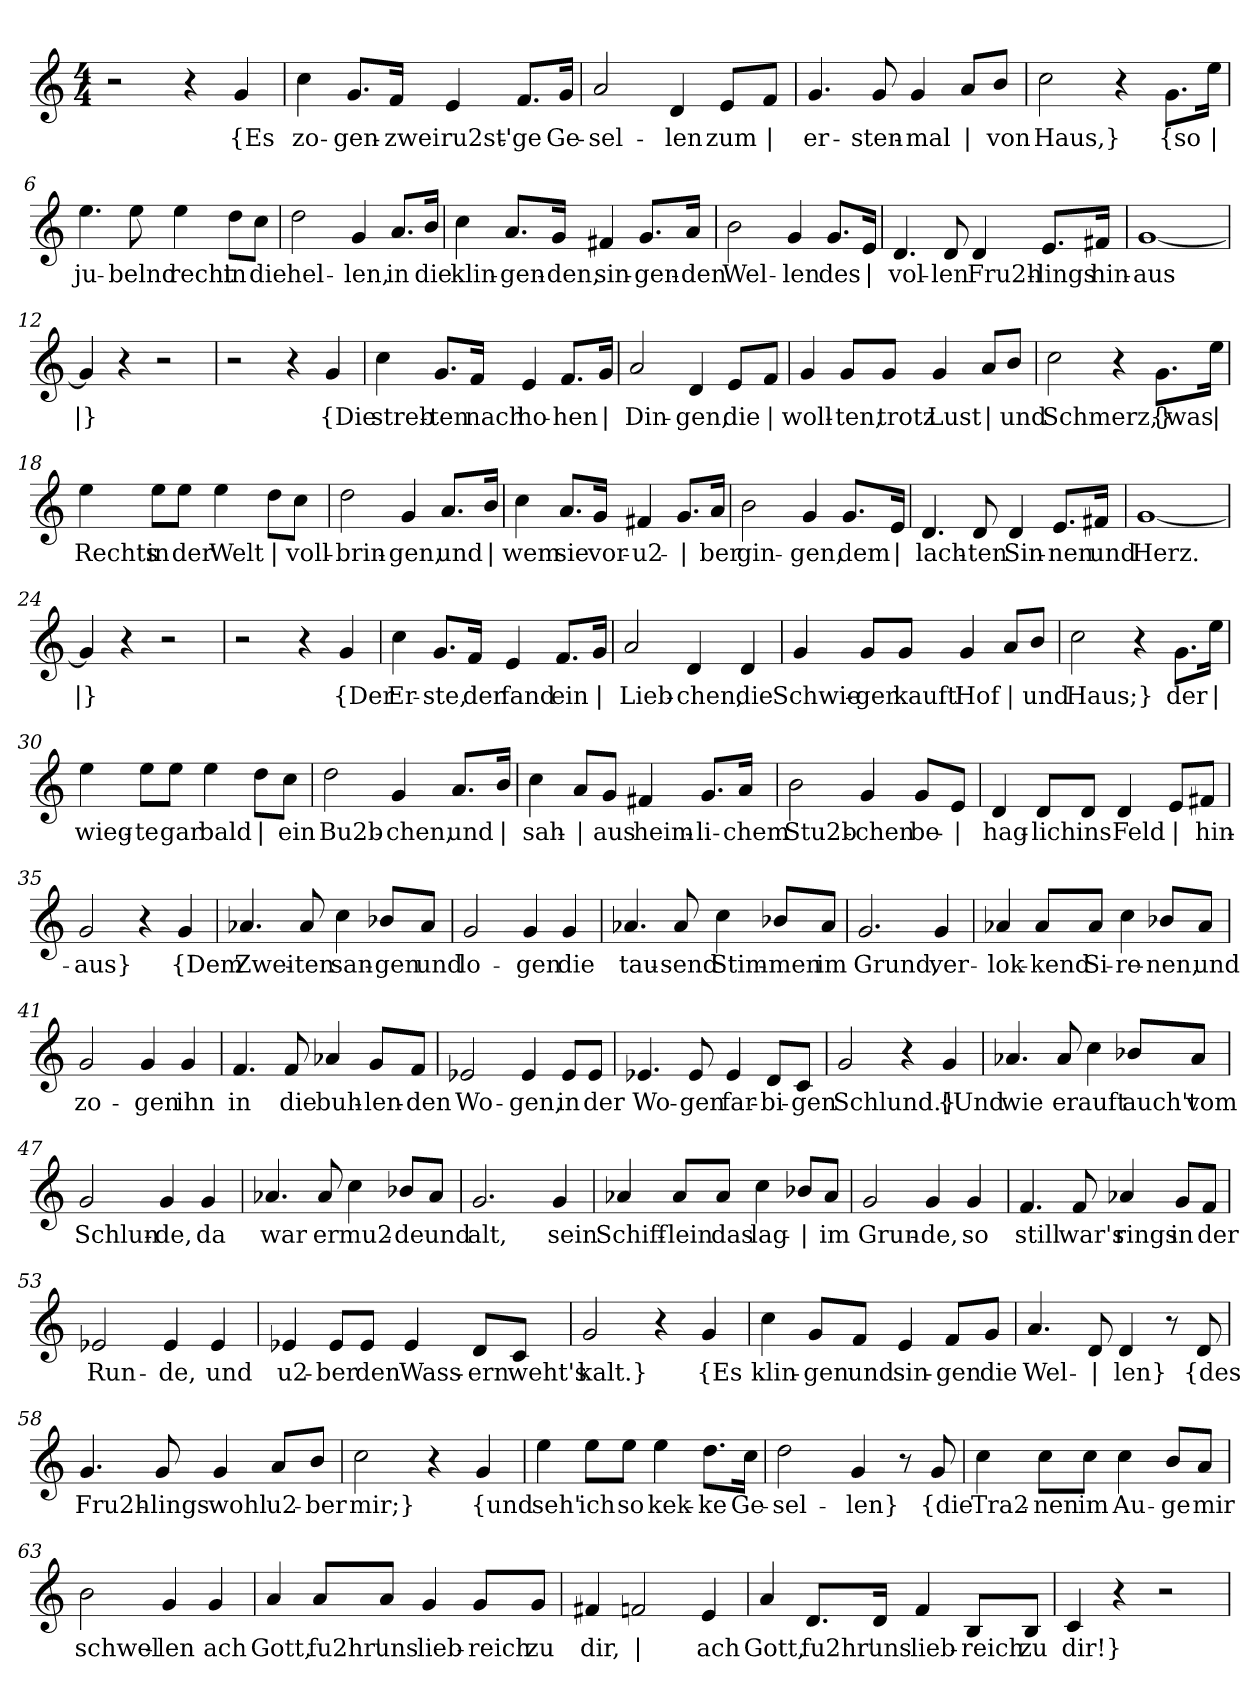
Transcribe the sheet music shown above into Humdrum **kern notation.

**kern	**text
*part1	*part1
*staff1	*staff1
*clefG2	*
*k[]	*
*M4/4	*
=1	=1
2r	.
4r	.
!	!LO:LY:b
4g/	{Es
=2	=2
!	!LO:LY:b
4cc\	zo-
!	!LO:LY:b
8.g/L	-gen-
!	!LO:LY:b
16f/Jk	zwei
!	!LO:LY:b
4e/	ru2st'-
!	!LO:LY:b
8.f/L	-ge
!	!LO:LY:b
16g/Jk	Ge-
=3	=3
!	!LO:LY:b
2a/	-sel-
!	!LO:LY:b
4d/	-len
!	!LO:LY:b
8e/L	zum
!	!LO:LY:b
8f/J	|
=4	=4
!	!LO:LY:b
4.g/	er-
!	!LO:LY:b
8g/	-sten-
!	!LO:LY:b
4g/	-mal
!	!LO:LY:b
8a/L	|
!	!LO:LY:b
8b/J	von
=5	=5
!	!LO:LY:b
2cc\	Haus,}
4r	.
!	!LO:LY:b
8.g\L	{so
!	!LO:LY:b
16ee\Jk	|
!!LO:LB:g=z
=6	=6
!	!LO:LY:b
4.ee\	ju-
!	!LO:LY:b
8ee\	-belnd
!	!LO:LY:b
4ee\	recht
!	!LO:LY:b
8dd\L	in
!	!LO:LY:b
8cc\J	die
=7	=7
!	!LO:LY:b
2dd\	hel-
!	!LO:LY:b
4g/	-len,
!	!LO:LY:b
8.a/L	in
!	!LO:LY:b
16b/Jk	die
=8	=8
!	!LO:LY:b
4cc\	klin-
!	!LO:LY:b
8.a/L	-gen-
!	!LO:LY:b
16g/Jk	-den,
!	!LO:LY:b
4f#X/	sin-
!	!LO:LY:b
8.g/L	-gen-
!	!LO:LY:b
16a/Jk	-den
=9	=9
!	!LO:LY:b
2b\	Wel-
!	!LO:LY:b
4g/	-len
!	!LO:LY:b
8.g/L	des
!	!LO:LY:b
16e/Jk	|
!!LO:LB:g=z
=10	=10
!	!LO:LY:b
4.d/	vol-
!	!LO:LY:b
8d/	-len
!	!LO:LY:b
4d/	Fru2h-
!	!LO:LY:b
8.e/L	-lings
!	!LO:LY:b
16f#X/Jk	hin-
=11	=11
!	!LO:LY:b
[1g	-aus
=12	=12
!	!LO:LY:b
4g/]	|}
4r	.
2r	.
=13	=13
2r	.
4r	.
!	!LO:LY:b
4g/	{Die
=14	=14
!	!LO:LY:b
4cc\	streb-
!	!LO:LY:b
8.g/L	-ten
!	!LO:LY:b
16f/Jk	nach
!	!LO:LY:b
4e/	ho-
!	!LO:LY:b
8.f/L	-hen
!	!LO:LY:b
16g/Jk	|
=15	=15
!	!LO:LY:b
2a/	Din-
!	!LO:LY:b
4d/	-gen,
!	!LO:LY:b
8e/L	die
!	!LO:LY:b
8f/J	|
!!LO:LB:g=z
=16	=16
!	!LO:LY:b
4g/	woll-
!	!LO:LY:b
8g/L	-ten,
!	!LO:LY:b
8g/J	trotz
!	!LO:LY:b
4g/	Lust
!	!LO:LY:b
8a/L	|
!	!LO:LY:b
8b/J	und
=17	=17
!	!LO:LY:b
2cc\	Schmerz,}
4r	.
!	!LO:LY:b
8.g\L	{was
!	!LO:LY:b
16ee\Jk	|
=18	=18
!	!LO:LY:b
4ee\	Rechts
!	!LO:LY:b
8ee\L	in
!	!LO:LY:b
8ee\J	der
!	!LO:LY:b
4ee\	Welt
!	!LO:LY:b
8dd\L	|
!	!LO:LY:b
8cc\J	voll-
=19	=19
!	!LO:LY:b
2dd\	-brin-
!	!LO:LY:b
4g/	-gen,
!	!LO:LY:b
8.a/L	und
!	!LO:LY:b
16b/Jk	|
!!LO:LB:g=z
=20	=20
!	!LO:LY:b
4cc\	wem
!	!LO:LY:b
8.a/L	sie
!	!LO:LY:b
16g/Jk	vor-
!	!LO:LY:b
4f#X/	-u2-
!	!LO:LY:b
8.g/L	|
!	!LO:LY:b
16a/Jk	-ber
=21	=21
!	!LO:LY:b
2b\	gin-
!	!LO:LY:b
4g/	-gen,
!	!LO:LY:b
8.g/L	dem
!	!LO:LY:b
16e/Jk	|
=22	=22
!	!LO:LY:b
4.d/	lach-
!	!LO:LY:b
8d/	-ten
!	!LO:LY:b
4d/	Sin-
!	!LO:LY:b
8.e/L	-nen
!	!LO:LY:b
16f#X/Jk	und
=23	=23
!	!LO:LY:b
[1g	Herz.
=24	=24
!	!LO:LY:b
4g/]	|}
4r	.
2r	.
=25	=25
2r	.
4r	.
!	!LO:LY:b
4g/	{Der
!!LO:LB:g=z
=26	=26
!	!LO:LY:b
4cc\	Er-
!	!LO:LY:b
8.g/L	-ste,
!	!LO:LY:b
16f/Jk	der
!	!LO:LY:b
4e/	fand
!	!LO:LY:b
8.f/L	ein
!	!LO:LY:b
16g/Jk	|
=27	=27
!	!LO:LY:b
2a/	Lieb-
!	!LO:LY:b
4d/	-chen,
!	!LO:LY:b
4d/	die
=28	=28
!	!LO:LY:b
4g/	Schwie-
!	!LO:LY:b
8g/L	-ger
!	!LO:LY:b
8g/J	kauft'
!	!LO:LY:b
4g/	Hof
!	!LO:LY:b
8a/L	|
!	!LO:LY:b
8b/J	und
=29	=29
!	!LO:LY:b
2cc\	Haus;}
4r	.
!	!LO:LY:b
8.g\L	der
!	!LO:LY:b
16ee\Jk	|
!!LO:LB:g=z
=30	=30
!	!LO:LY:b
4ee\	wieg-
!	!LO:LY:b
8ee\L	-te
!	!LO:LY:b
8ee\J	gar
!	!LO:LY:b
4ee\	bald
!	!LO:LY:b
8dd\L	|
!	!LO:LY:b
8cc\J	ein
=31	=31
!	!LO:LY:b
2dd\	Bu2b-
!	!LO:LY:b
4g/	-chen,
!	!LO:LY:b
8.a/L	und
!	!LO:LY:b
16b/Jk	|
=32	=32
!	!LO:LY:b
4cc\	sah-
!	!LO:LY:b
8a/L	|
!	!LO:LY:b
8g/J	-aus
!	!LO:LY:b
4f#X/	heim-
!	!LO:LY:b
8.g/L	-li-
!	!LO:LY:b
16a/Jk	-chem
=33	=33
!	!LO:LY:b
2b\	Stu2b-
!	!LO:LY:b
4g/	-chen
!	!LO:LY:b
8g/L	be-
!	!LO:LY:b
8e/J	|
!!LO:LB:g=z
=34	=34
!	!LO:LY:b
4d/	hag-
!	!LO:LY:b
8d/L	-lich
!	!LO:LY:b
8d/J	ins
!	!LO:LY:b
4d/	Feld
!	!LO:LY:b
8e/L	|
!	!LO:LY:b
8f#X/J	hin-
=35	=35
!	!LO:LY:b
2g/	-aus}
4r	.
!	!LO:LY:b
4g/	{Dem
=36	=36
!	!LO:LY:b
4.a-X/	Zwei-
!	!LO:LY:b
8a-/	-ten
!	!LO:LY:b
4cc\	san-
!	!LO:LY:b
8b-X/L	-gen
!	!LO:LY:b
8a-/J	und
=37	=37
!	!LO:LY:b
2g/	lo-
!	!LO:LY:b
4g/	-gen
!	!LO:LY:b
4g/	die
!!LO:LB:g=z
=38	=38
!	!LO:LY:b
4.a-X/	tau-
!	!LO:LY:b
8a-/	-send
!	!LO:LY:b
4cc\	Stim-
!	!LO:LY:b
8b-X/L	-men
!	!LO:LY:b
8a-/J	im
=39	=39
!	!LO:LY:b
2.g/	Grund,
!	!LO:LY:b
4g/	ver-
=40	=40
!	!LO:LY:b
4a-X/	-lok-
!	!LO:LY:b
8a-/L	-kend
!	!LO:LY:b
8a-/J	Si-
!	!LO:LY:b
4cc\	-re-
!	!LO:LY:b
8b-X/L	-nen,
!	!LO:LY:b
8a-/J	und
=41	=41
!	!LO:LY:b
2g/	zo-
!	!LO:LY:b
4g/	-gen
!	!LO:LY:b
4g/	ihn
!!LO:LB:g=z
=42	=42
!	!LO:LY:b
4.f/	in
!	!LO:LY:b
8f/	die
!	!LO:LY:b
4a-X/	buh-
!	!LO:LY:b
8g/L	-len-
!	!LO:LY:b
8f/J	-den
=43	=43
!	!LO:LY:b
2e-X/	Wo-
!	!LO:LY:b
4e-/	-gen,
!	!LO:LY:b
8e-/L	in
!	!LO:LY:b
8e-/J	der
=44	=44
!	!LO:LY:b
4.e-X/	Wo-
!	!LO:LY:b
8e-/	-gen
!	!LO:LY:b
4e-/	far-
!	!LO:LY:b
8d/L	-bi-
!	!LO:LY:b
8c/J	-gen
=45	=45
!	!LO:LY:b
2g/	Schlund.}
4r	.
!	!LO:LY:b
4g/	{Und
!!LO:PB:g=z
=46	=46
!	!LO:LY:b
4.a-X/	wie
!	!LO:LY:b
8a-/	er
!	!LO:LY:b
4cc\	auft
!	!LO:LY:b
8b-X/L	auch't
!	!LO:LY:b
8a-/J	vom
=47	=47
!	!LO:LY:b
2g/	Schlun-
!	!LO:LY:b
4g/	-de,
!	!LO:LY:b
4g/	da
=48	=48
!	!LO:LY:b
4.a-X/	war
!	!LO:LY:b
8a-/	er
!	!LO:LY:b
4cc\	mu2-
!	!LO:LY:b
8b-X/L	-de
!	!LO:LY:b
8a-/J	und
=49	=49
!	!LO:LY:b
2.g/	alt,
!	!LO:LY:b
4g/	sein
=50	=50
!	!LO:LY:b
4a-X/	Schiff-
!	!LO:LY:b
8a-/L	-lein
!	!LO:LY:b
8a-/J	das
!	!LO:LY:b
4cc\	lag-
!	!LO:LY:b
8b-X/L	|
!	!LO:LY:b
8a-/J	im
!!LO:LB:g=z
=51	=51
!	!LO:LY:b
2g/	Grun-
!	!LO:LY:b
4g/	-de,
!	!LO:LY:b
4g/	so
=52	=52
!	!LO:LY:b
4.f/	still
!	!LO:LY:b
8f/	war's
!	!LO:LY:b
4a-X/	rings
!	!LO:LY:b
8g/L	in
!	!LO:LY:b
8f/J	der
=53	=53
!	!LO:LY:b
2e-X/	Run-
!	!LO:LY:b
4e-/	-de,
!	!LO:LY:b
4e-/	und
=54	=54
!	!LO:LY:b
4e-X/	u2-
!	!LO:LY:b
8e-/L	-ber
!	!LO:LY:b
8e-/J	den
!	!LO:LY:b
4e-/	Wass-
!	!LO:LY:b
8d/L	-ern
!	!LO:LY:b
8c/J	weht's
=55	=55
!	!LO:LY:b
2g/	kalt.}
4r	.
!	!LO:LY:b
4g/	{Es
!!LO:LB:g=z
=56	=56
!	!LO:LY:b
4cc\	klin-
!	!LO:LY:b
8g/L	-gen
!	!LO:LY:b
8f/J	und
!	!LO:LY:b
4e/	sin-
!	!LO:LY:b
8f/L	-gen
!	!LO:LY:b
8g/J	die
=57	=57
!	!LO:LY:b
4.a/	Wel-
!	!LO:LY:b
8d/	|
!	!LO:LY:b
4d/	-len}
8r	.
!	!LO:LY:b
8d/	{des
=58	=58
!	!LO:LY:b
4.g/	Fru2h-
!	!LO:LY:b
8g/	-lings
!	!LO:LY:b
4g/	wohl
!	!LO:LY:b
8a/L	u2-
!	!LO:LY:b
8b/J	-ber
=59	=59
!	!LO:LY:b
2cc\	mir;}
4r	.
!	!LO:LY:b
4g/	{und
!!LO:LB:g=z
=60	=60
!	!LO:LY:b
4ee\	seh'
!	!LO:LY:b
8ee\L	ich
!	!LO:LY:b
8ee\J	so
!	!LO:LY:b
4ee\	kek-
!	!LO:LY:b
8.dd\L	-ke
!	!LO:LY:b
16cc\Jk	Ge-
=61	=61
!	!LO:LY:b
2dd\	-sel-
!	!LO:LY:b
4g/	-len}
8r	.
!	!LO:LY:b
8g/	{die
=62	=62
!	!LO:LY:b
4cc\	Tra2-
!	!LO:LY:b
8cc\L	-nen
!	!LO:LY:b
8cc\J	im
!	!LO:LY:b
4cc\	Au-
!	!LO:LY:b
8b/L	-ge
!	!LO:LY:b
8a/J	mir
=63	=63
!	!LO:LY:b
2b\	schwel-
!	!LO:LY:b
4g/	-len
!	!LO:LY:b
4g/	ach
!!LO:LB:g=z
=64	=64
!	!LO:LY:b
4a/	Gott,
!	!LO:LY:b
8a/L	fu2hr'
!	!LO:LY:b
8a/J	uns
!	!LO:LY:b
4g/	lieb-
!	!LO:LY:b
8g/L	-reich
!	!LO:LY:b
8g/J	zu
=65	=65
!	!LO:LY:b
4f#X/	dir,
!	!LO:LY:b
2fn/	|
!	!LO:LY:b
4e/	ach
=66	=66
!	!LO:LY:b
4a/	Gott,
!	!LO:LY:b
8.d/L	fu2hr'
!	!LO:LY:b
16d/Jk	uns
!	!LO:LY:b
4f/	lieb-
!	!LO:LY:b
8B/L	-reich
!	!LO:LY:b
8B/J	zu
=67	=67
!	!LO:LY:b
4c/	dir!}
4r	.
2r	.
=	=
*-	*-
